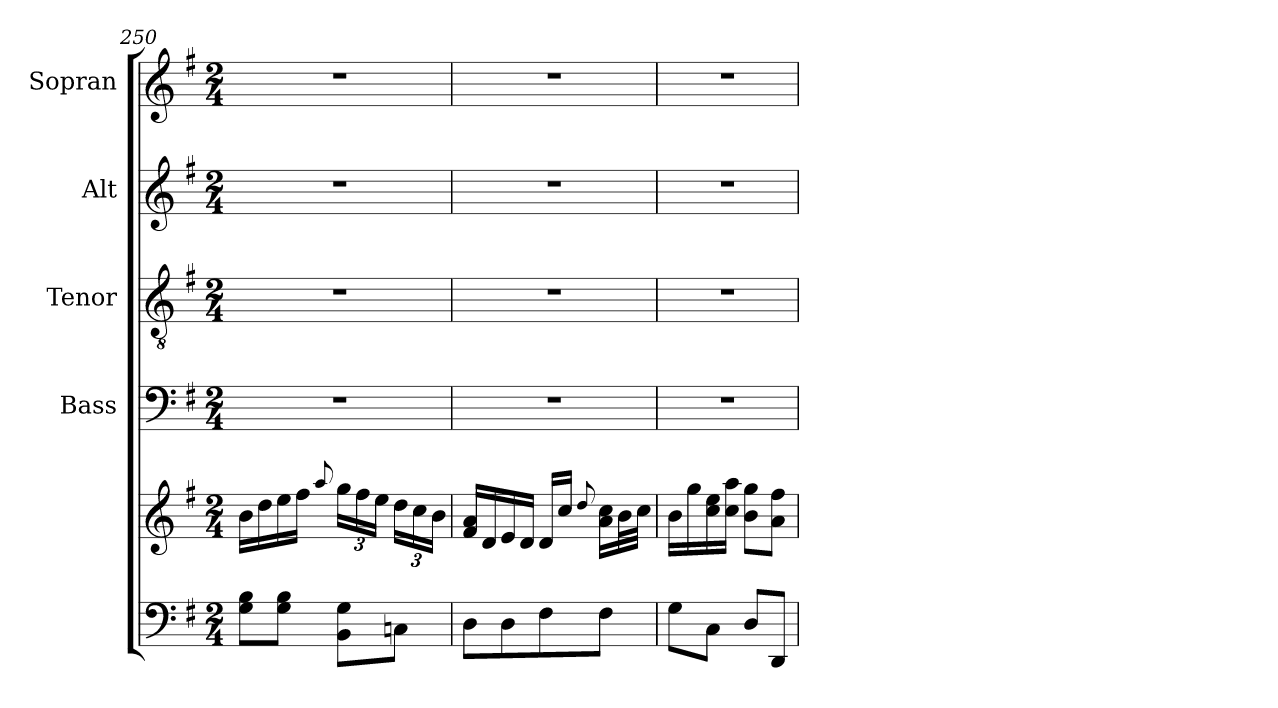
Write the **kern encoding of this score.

**kern	**kern	**kern	**kern	**kern	**kern
*part5	*part5	*part4	*part3	*part2	*part1
*staff6	*staff5	*staff4	*staff3	*staff2	*staff1
*	*	*I"Bass	*I"Tenor	*I"Alt	*I"Sopran
*	*	*I'B.	*I'T.	*I'A.	*I'S.
*clefF4	*clefG2	*clefF4	*clefGv2	*clefG2	*clefG2
*k[f#]	*k[f#]	*k[f#]	*k[f#]	*k[f#]	*k[f#]
*G:	*G:	*G:	*G:	*G:	*G:
*M2/4	*M2/4	*M2/4	*M2/4	*M2/4	*M2/4
=250	=250	=250	=250	=250	=250
8G\ 8B\L	16b\LL	2r	2r	2r	2r
.	16dd\	.	.	.	.
8G\ 8B\J	16ee\	.	.	.	.
.	16ff#\JJ	.	.	.	.
.	8qqaa/	.	.	.	.
8BB\ 8G\L	24gg\LL	.	.	.	.
.	24ff#\	.	.	.	.
.	24ee\JJ	.	.	.	.
8Cn\J	24dd\LL	.	.	.	.
.	24cc\	.	.	.	.
.	24b\JJ	.	.	.	.
=251	=251	=251	=251	=251	=251
8D\L	16f#/ 16a/LL	2r	2r	2r	2r
.	16d/	.	.	.	.
8D\	16e/	.	.	.	.
.	16d/JJ	.	.	.	.
8F#\	16d/LL	.	.	.	.
.	16cc/JJ	.	.	.	.
.	8qqdd/	.	.	.	.
8F#\J	16a\ 16cc\LL	.	.	.	.
.	32b\L	.	.	.	.
.	32cc\JJJ	.	.	.	.
=252	=252	=252	=252	=252	=252
8G\L	16b\LL	2r	2r	2r	2r
.	16gg\	.	.	.	.
8C\J	16cc\ 16ee\	.	.	.	.
.	16cc\ 16aa\JJ	.	.	.	.
8D/L	8b\ 8gg\L	.	.	.	.
8DD/J	8a\ 8ff#\J	.	.	.	.
=	=	=	=	=	=
*-	*-	*-	*-	*-	*-
